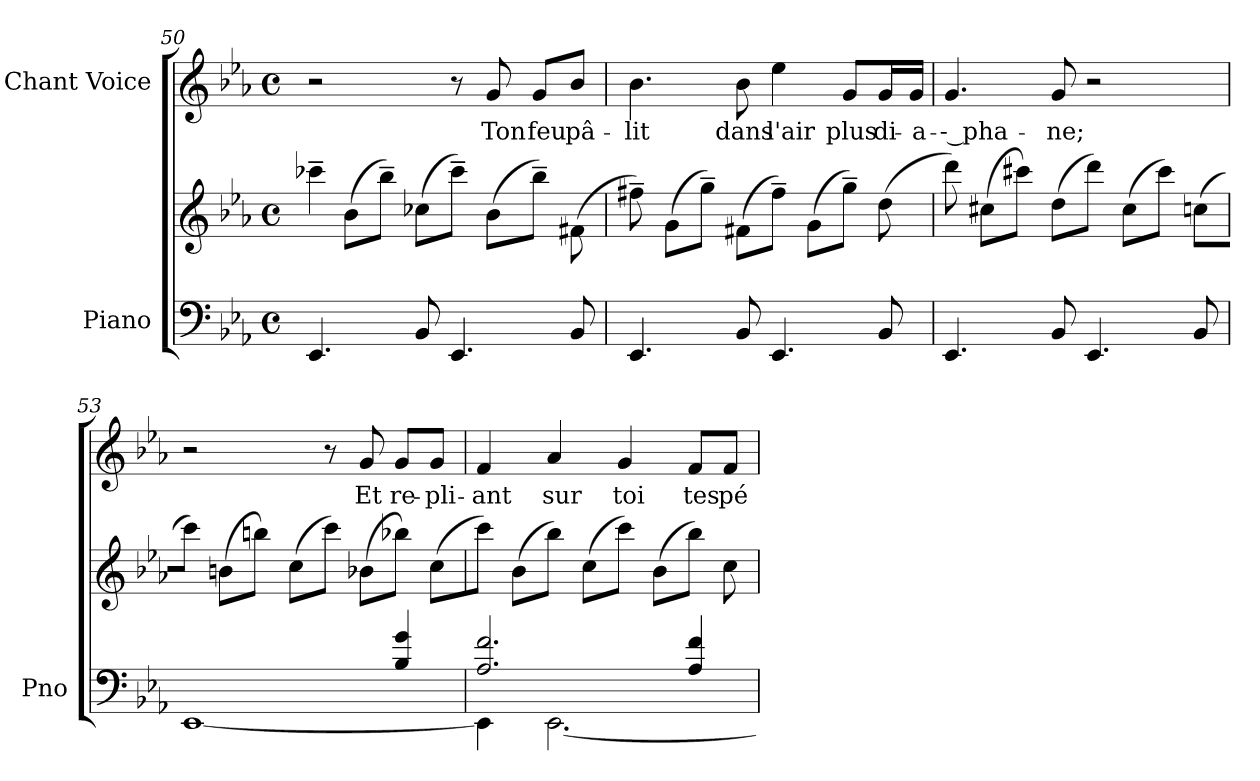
**kern	**kern	**kern	**text
*part2	*part2	*part1	*part1
*staff3	*staff2	*staff1	*staff1
*I"Piano	*	*I"Chant Voice	*
*I'Pno	*	*	*
*clefF4	*clefG2	*clefG2	*
*k[b-e-a-]	*k[b-e-a-]	*k[b-e-a-]	*
*M4/4	*M4/4	*M4/4	*
*met(c)	*met(c)	*met(c)	*
=50	=50	=50	=50
4.EE-/	8ccc-X~\J	2r	.
.	(8b-\L	.	.
.	8bb-~\J)	.	.
8BB-/	(>8cc-X\L	.	.
4.EE-/	8ccc-~\J)	8r	.
!	!	!	!LO:LY:b
.	(8b-\L	8g/	Ton
!	!	!	!LO:LY:b
.	8bb-~\J)	8g/L	feu
!	!	!	!LO:LY:b
8BB-/	(>8f#X\	8b-/J	pâ-
!!LO:LB:g=z
=51	=51	=51	=51
!	!	!	!LO:LY:b
4.EE-/	8ff#X~\)	4.b-\	-lit
.	(8g\L	.	.
.	8gg~\J)	.	.
!	!	!	!LO:LY:b
8BB-/	(>8f#X\L	8b-\	dans
!	!	!	!LO:LY:b
4.EE-/	8ff#~\J)	4ee-\	l'air
.	(8g\L	.	.
!	!	!	!LO:LY:b
.	8gg~\J)	8g/L	plus
!	!	!	!LO:LY:b
8BB-/	(>8dd\	16g/L	di-
!	!	!	!LO:LY:b
.	.	16g/JJ	-a-
!!LO:LB:g=z
=52	=52	=52	=52
!	!	!	!LO:LY:b
4.EE-/	8ddd\)	4.g/	-- pha-
.	(8cc#X\L	.	.
.	8ccc#X\J)	.	.
!	!	!	!LO:LY:b
8BB-/	(>8dd\L	8g/	-ne;
4.EE-/	8ddd\J)	2r	.
.	(8cc#\L	.	.
.	8ccc#\J)	.	.
8BB-/	(>8ccn\L	.	.
=53	=53	=53	=53
*^	*	*	*
2.ryy	[1EE-	8ccc\J)	2r	.
.	.	(8bn\L	.	.
.	.	8bbn\J)	.	.
.	.	(>8cc\L	.	.
.	.	8ccc\J)	8r	.
!	!	!	!	!LO:LY:b
.	.	(8b-X\L	8g/	Et
!	!	!	!	!LO:LY:b
4B-/ 4g/	.	8bb-X\J)	8g/L	re-
!	!	!	!	!LO:LY:b
.	.	(>8cc\L	8g/J	-pli-
=54	=54	=54	=54	=54
!	!	!	!	!LO:LY:b
2.A-/ 2.f/	4EE-\]	8ccc\J)	4f/	-ant
.	.	(8b-\L	.	.
!	!	!	!	!LO:LY:b
.	[2.EE-\	8bb-\J)	4a-/	sur
.	.	(>8cc\L	.	.
!	!	!	!	!LO:LY:b
.	.	8ccc\J)	4g/	toi
.	.	(8b-\L	.	.
!	!	!	!	!LO:LY:b
4A-/ 4f/	.	8bb-\J)	8f/L	tes
!	!	!	!	!LO:LY:b
.	.	8cc\	8f/J	pé-
*v	*v	*	*	*
=	=	=	=
*-	*-	*-	*-
